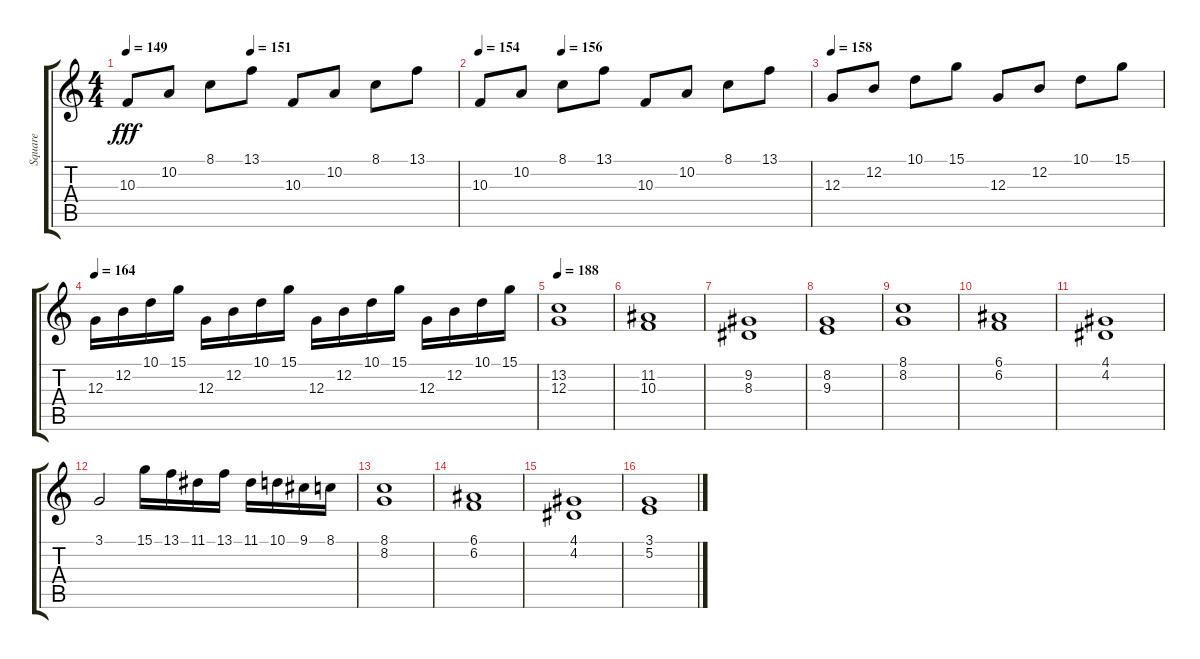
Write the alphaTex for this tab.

\track ("Square" "Square") {instrument lead1square}
\staff {score tabs}
\tuning (E4 B3 G3 D3 A2 E2) {hide}
\ts (4 4)
\tempo 149
\tempo (151 0.375)
\clef g2
\ks c
10.3.8{dy fff} 10.2.8 8.1.8 13.1.8 10.3.8 10.2.8 8.1.8 13.1.8 |
\tempo 154
\tempo (156 0.25)
10.3.8 10.2.8 8.1.8 13.1.8 10.3.8 10.2.8 8.1.8 13.1.8 |
\tempo 158
12.3.8 12.2.8 10.1.8 15.1.8 12.3.8 12.2.8 10.1.8 15.1.8 |
\tempo 164
12.3.16 12.2.16 10.1.16 15.1.16 12.3.16 12.2.16 10.1.16 15.1.16 12.3.16 12.2.16 10.1.16 15.1.16 12.3.16 12.2.16 10.1.16 15.1.16 |
\tempo 188
(13.2 12.3).1 |
(11.2 10.3).1 |
(9.2 8.3).1 |
(8.2 9.3).1 |
(8.1 8.2).1 |
(6.1 6.2).1 |
(4.1 4.2).1 |
3.1.2 15.1.16 13.1.16 11.1.16 13.1.16 11.1.16 10.1.16 9.1.16 8.1.16 |
(8.1 8.2).1 |
(6.1 6.2).1 |
(4.1 4.2).1 |
(3.1 5.2).1
